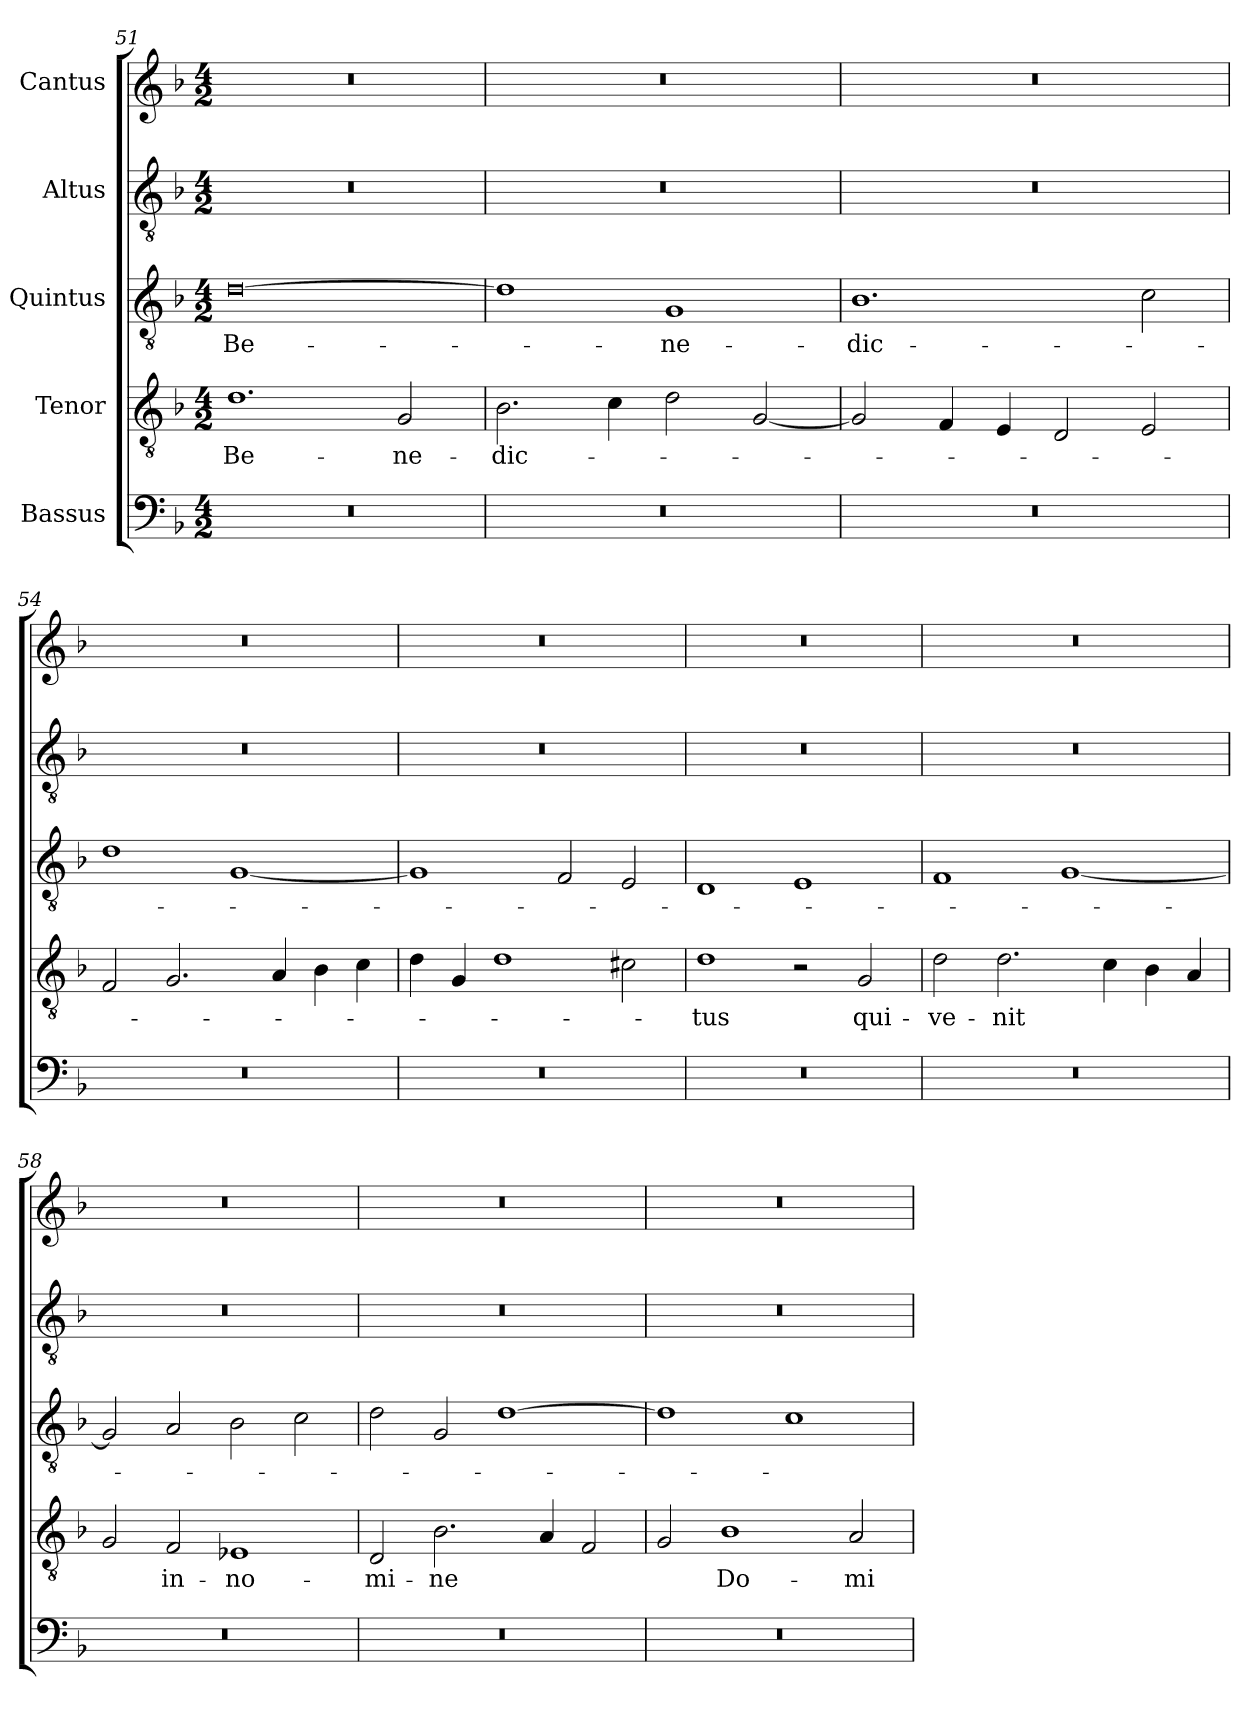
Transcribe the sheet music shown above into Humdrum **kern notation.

**kern	**kern	**text	**kern	**text	**kern	**kern
*part5	*part4	*part4	*part3	*part3	*part2	*part1
*staff5	*staff4	*staff4	*staff3	*staff3	*staff2	*staff1
*I"Bassus	*I"Tenor	*	*I"Quintus	*	*I"Altus	*I"Cantus
*clefF4	*clefGv2	*	*clefGv2	*	*clefGv2	*clefG2
*k[b-]	*k[b-]	*	*k[b-]	*	*k[b-]	*k[b-]
*M4/2	*M4/2	*	*M4/2	*	*M4/2	*M4/2
=51	=51	=51	=51	=51	=51	=51
0r	1.d\	Be-	[0d\	Be-	0r	0r
.	2G/	-ne-	.	.	.	.
=52	=52	=52	=52	=52	=52	=52
0r	2.B-\	-dic-	1d\]	.	0r	0r
.	4c\	.	.	.	.	.
.	2d\	.	1G/	-ne-	.	.
.	[2G/	.	.	.	.	.
=53	=53	=53	=53	=53	=53	=53
0r	2G/]	.	1.B-\	-dic-	0r	0r
.	4F/	.	.	.	.	.
.	4E/	.	.	.	.	.
.	2D/	.	.	.	.	.
.	2E/	.	2c\	.	.	.
=54	=54	=54	=54	=54	=54	=54
0r	2F/	.	1d\	.	0r	0r
.	2.G/	.	.	.	.	.
.	.	.	[1G/	.	.	.
.	4A/	.	.	.	.	.
.	4B-\	.	.	.	.	.
.	4c\	.	.	.	.	.
=55	=55	=55	=55	=55	=55	=55
0r	4d\	.	1G/]	.	0r	0r
.	4G/	.	.	.	.	.
.	1d\	.	.	.	.	.
.	.	.	2F/	.	.	.
.	2c#X\	.	2E/	.	.	.
=56	=56	=56	=56	=56	=56	=56
0r	1d\	-tus	1D/	.	0r	0r
.	2r	.	1E/	.	.	.
.	2G/	qui-	.	.	.	.
=57	=57	=57	=57	=57	=57	=57
0r	2d\	ve-	1F/	.	0r	0r
.	2.d\	-nit	.	.	.	.
.	.	.	[1G/	.	.	.
.	4c\	.	.	.	.	.
.	4B-\	.	.	.	.	.
.	4A/	.	.	.	.	.
=58	=58	=58	=58	=58	=58	=58
0r	2G/	.	2G/]	.	0r	0r
.	2F/	in-	2A/	.	.	.
.	1E-X/	no-	2B-\	.	.	.
.	.	.	2c\	.	.	.
=59	=59	=59	=59	=59	=59	=59
0r	2D/	-mi-	2d\	.	0r	0r
.	2.B-\	-ne	2G/	.	.	.
.	.	.	[1d\	.	.	.
.	4A/	.	.	.	.	.
.	2F/	.	.	.	.	.
=60	=60	=60	=60	=60	=60	=60
0r	2G/	.	1d\]	.	0r	0r
.	1B-\	Do-	.	.	.	.
.	.	.	1c\	.	.	.
.	2A/	-mi-	.	.	.	.
=	=	=	=	=	=	=
*-	*-	*-	*-	*-	*-	*-
